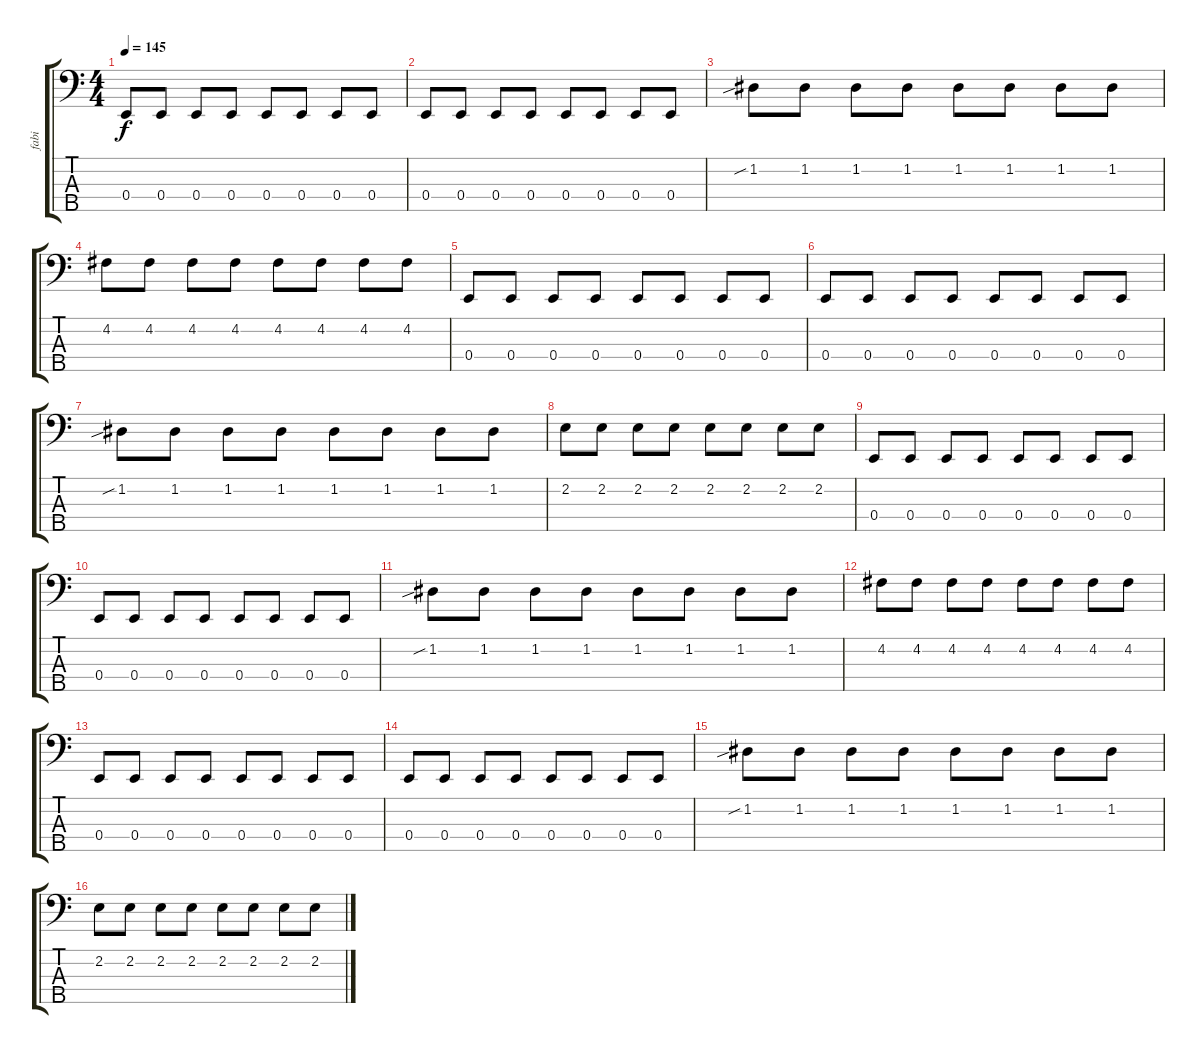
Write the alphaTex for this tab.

\track ("fabi" "fabi") {instrument electricbassfinger}
\staff {score tabs}
\tuning (G2 D2 A1 E1 B0) {hide}
\ts (4 4)
\tempo 145
\clef f4
\ks c
0.4.8{dy f} 0.4.8 0.4.8 0.4.8 0.4.8 0.4.8 0.4.8 0.4.8 |
0.4.8 0.4.8 0.4.8 0.4.8 0.4.8 0.4.8 0.4.8 0.4.8 |
1.2{sib}.8 1.2.8 1.2.8 1.2.8 1.2.8 1.2.8 1.2.8 1.2.8 |
4.2.8 4.2.8 4.2.8 4.2.8 4.2.8 4.2.8 4.2.8 4.2.8 |
0.4.8 0.4.8 0.4.8 0.4.8 0.4.8 0.4.8 0.4.8 0.4.8 |
0.4.8 0.4.8 0.4.8 0.4.8 0.4.8 0.4.8 0.4.8 0.4.8 |
1.2{sib}.8 1.2.8 1.2.8 1.2.8 1.2.8 1.2.8 1.2.8 1.2.8 |
2.2.8 2.2.8 2.2.8 2.2.8 2.2.8 2.2.8 2.2.8 2.2.8 |
0.4.8 0.4.8 0.4.8 0.4.8 0.4.8 0.4.8 0.4.8 0.4.8 |
0.4.8 0.4.8 0.4.8 0.4.8 0.4.8 0.4.8 0.4.8 0.4.8 |
1.2{sib}.8 1.2.8 1.2.8 1.2.8 1.2.8 1.2.8 1.2.8 1.2.8 |
4.2.8 4.2.8 4.2.8 4.2.8 4.2.8 4.2.8 4.2.8 4.2.8 |
0.4.8 0.4.8 0.4.8 0.4.8 0.4.8 0.4.8 0.4.8 0.4.8 |
0.4.8 0.4.8 0.4.8 0.4.8 0.4.8 0.4.8 0.4.8 0.4.8 |
1.2{sib}.8 1.2.8 1.2.8 1.2.8 1.2.8 1.2.8 1.2.8 1.2.8 |
2.2.8 2.2.8 2.2.8 2.2.8 2.2.8 2.2.8 2.2.8 2.2.8
